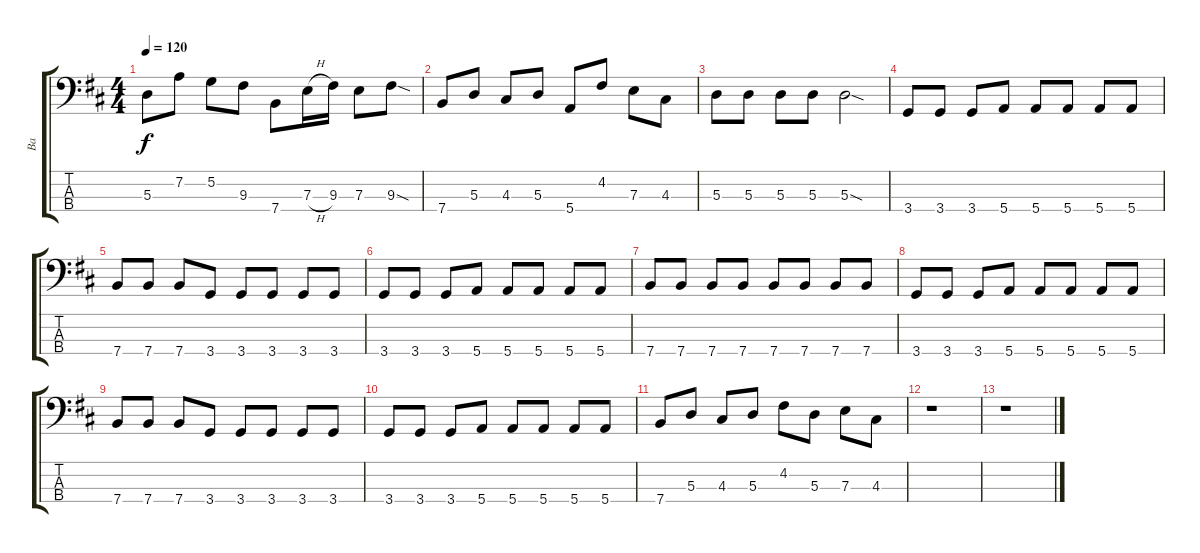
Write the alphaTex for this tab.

\track ("Ba" "Ba") {instrument electricbassfinger}
\staff {score tabs}
\tuning (G2 D2 A1 E1) {hide}
\ts (4 4)
\tempo 120
\clef f4
\ks d
5.3.8{dy f} 7.2.8 5.2.8 9.3.8 7.4.8 7.3{h}.16 9.3.16 7.3.8 9.3{sod}.8 |
7.4.8 5.3.8 4.3.8 5.3.8 5.4.8 4.2.8 7.3.8 4.3.8 |
5.3.8 5.3.8 5.3.8 5.3.8 5.3{sod}.2 |
3.4.8 3.4.8 3.4.8 5.4.8 5.4.8 5.4.8 5.4.8 5.4.8 |
7.4.8 7.4.8 7.4.8 3.4.8 3.4.8 3.4.8 3.4.8 3.4.8 |
3.4.8 3.4.8 3.4.8 5.4.8 5.4.8 5.4.8 5.4.8 5.4.8 |
7.4.8 7.4.8 7.4.8 7.4.8 7.4.8 7.4.8 7.4.8 7.4.8 |
3.4.8 3.4.8 3.4.8 5.4.8 5.4.8 5.4.8 5.4.8 5.4.8 |
7.4.8 7.4.8 7.4.8 3.4.8 3.4.8 3.4.8 3.4.8 3.4.8 |
3.4.8 3.4.8 3.4.8 5.4.8 5.4.8 5.4.8 5.4.8 5.4.8 |
7.4.8 5.3.8 4.3.8 5.3.8 4.2.8 5.3.8 7.3.8 4.3.8 |
r.1 |
r.1
